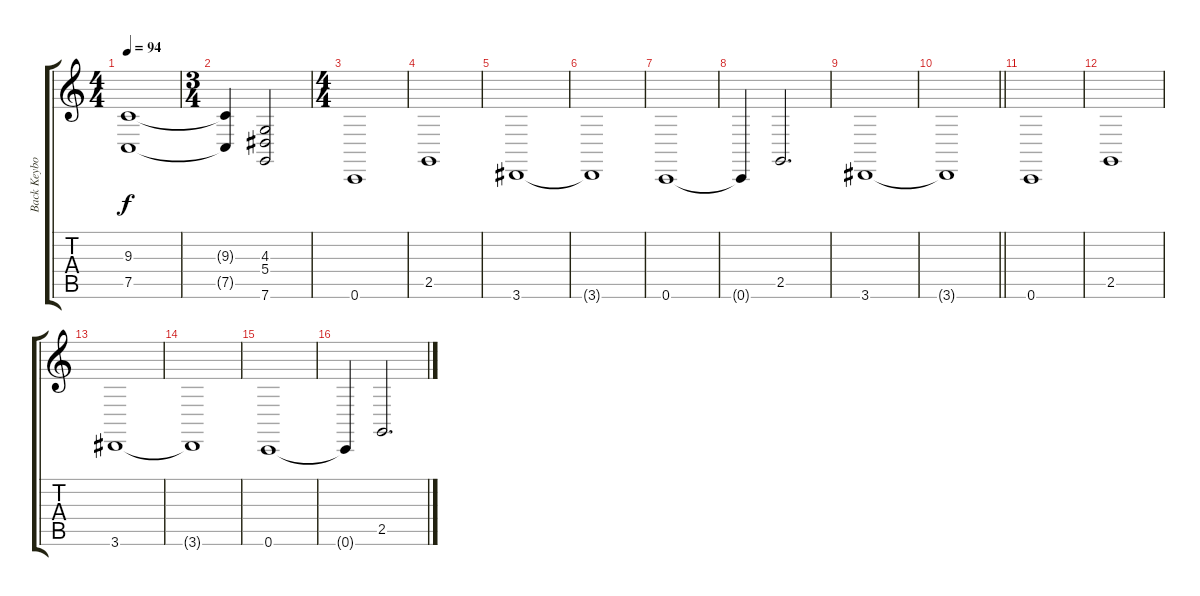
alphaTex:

\track ("Back Keyboard" "Back Keybo") {instrument stringensemble2}
\staff {score tabs}
\tuning (C4 G3 Eb3 Bb2 F2 C2) {hide}
\ts (4 4)
\tempo 94
\clef g2
\ks c
(9.3 7.5).1{dy f} |
\ts (3 4)
(9.3{t} 7.5{t}).4 (4.3 5.4 7.6).2 |
\ts (4 4)
0.6.1 |
2.5.1 |
3.6.1 |
3.6{t}.1 |
0.6.1 |
0.6{t}.4 2.5.2{d} |
3.6.1 |
\barLineRight lightlight
3.6{t}.1 |
0.6.1 |
2.5.1 |
3.6.1 |
3.6{t}.1 |
0.6.1 |
0.6{t}.4 2.5.2{d}
